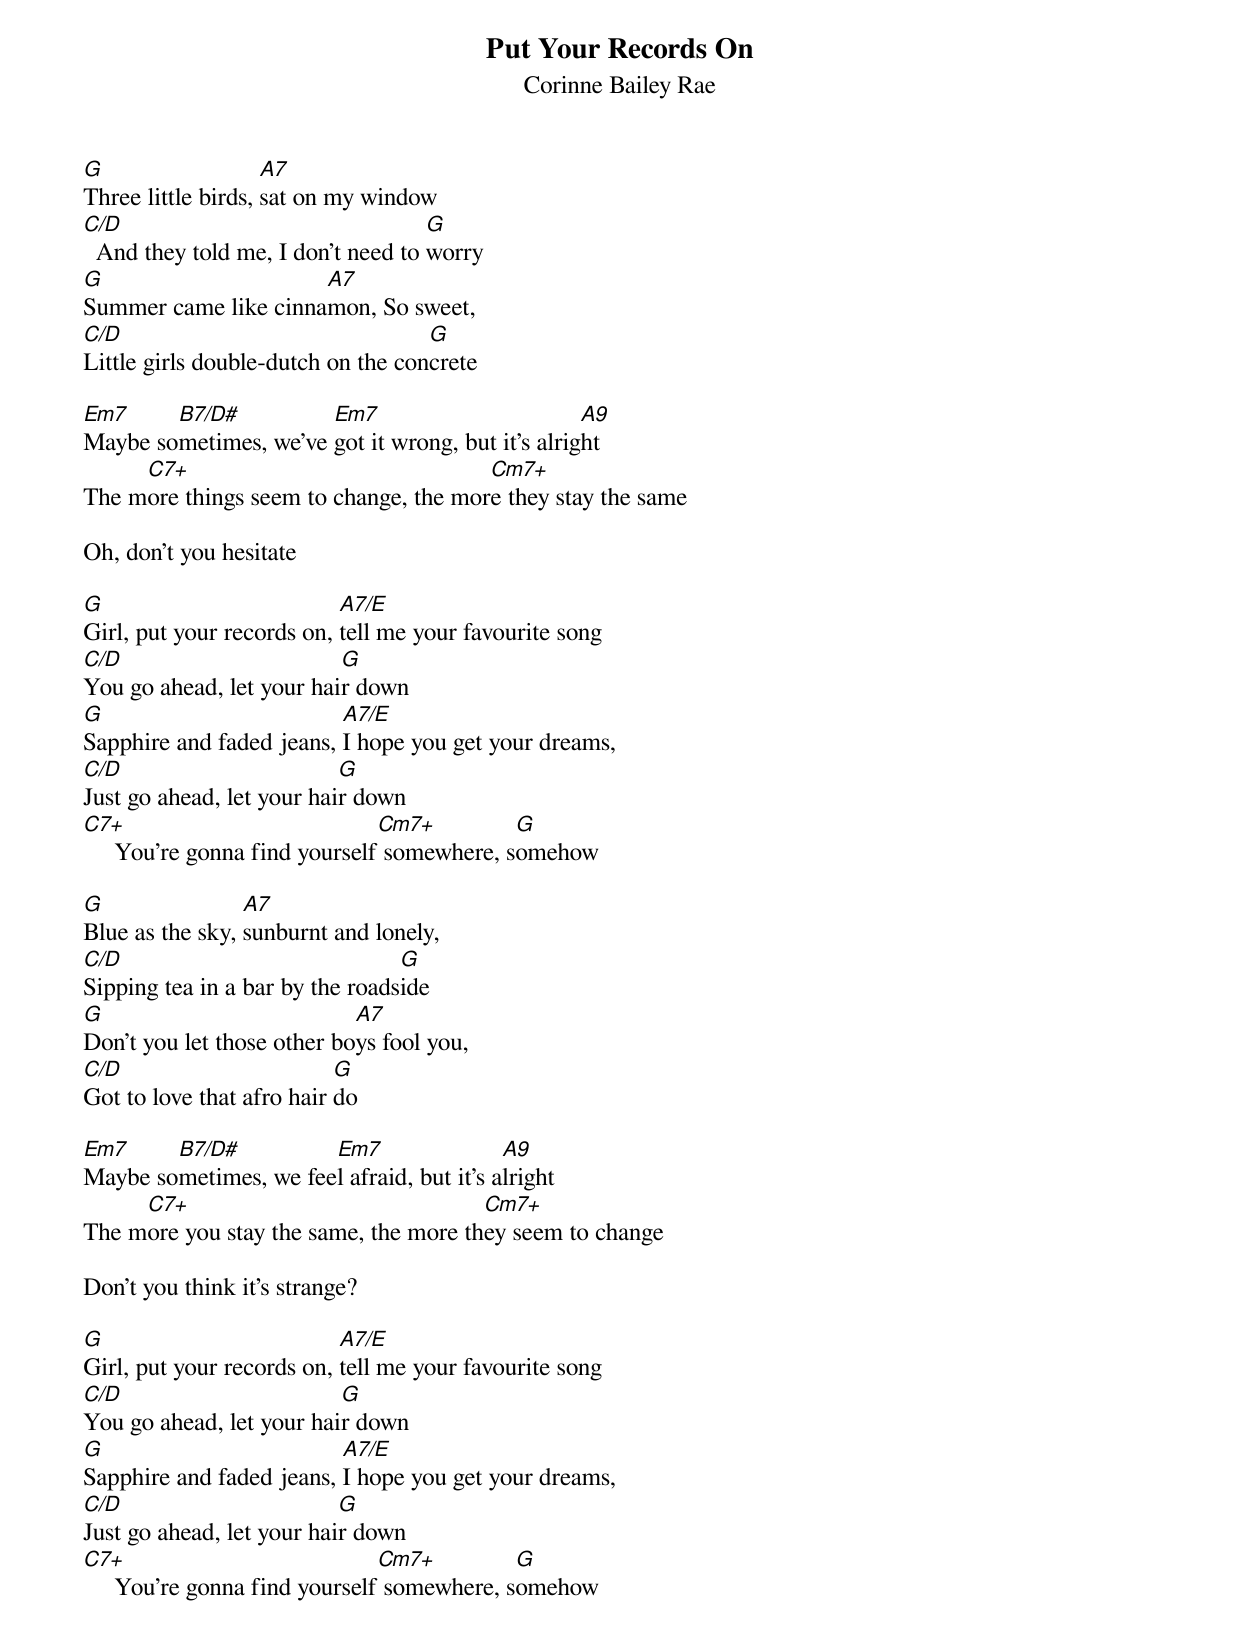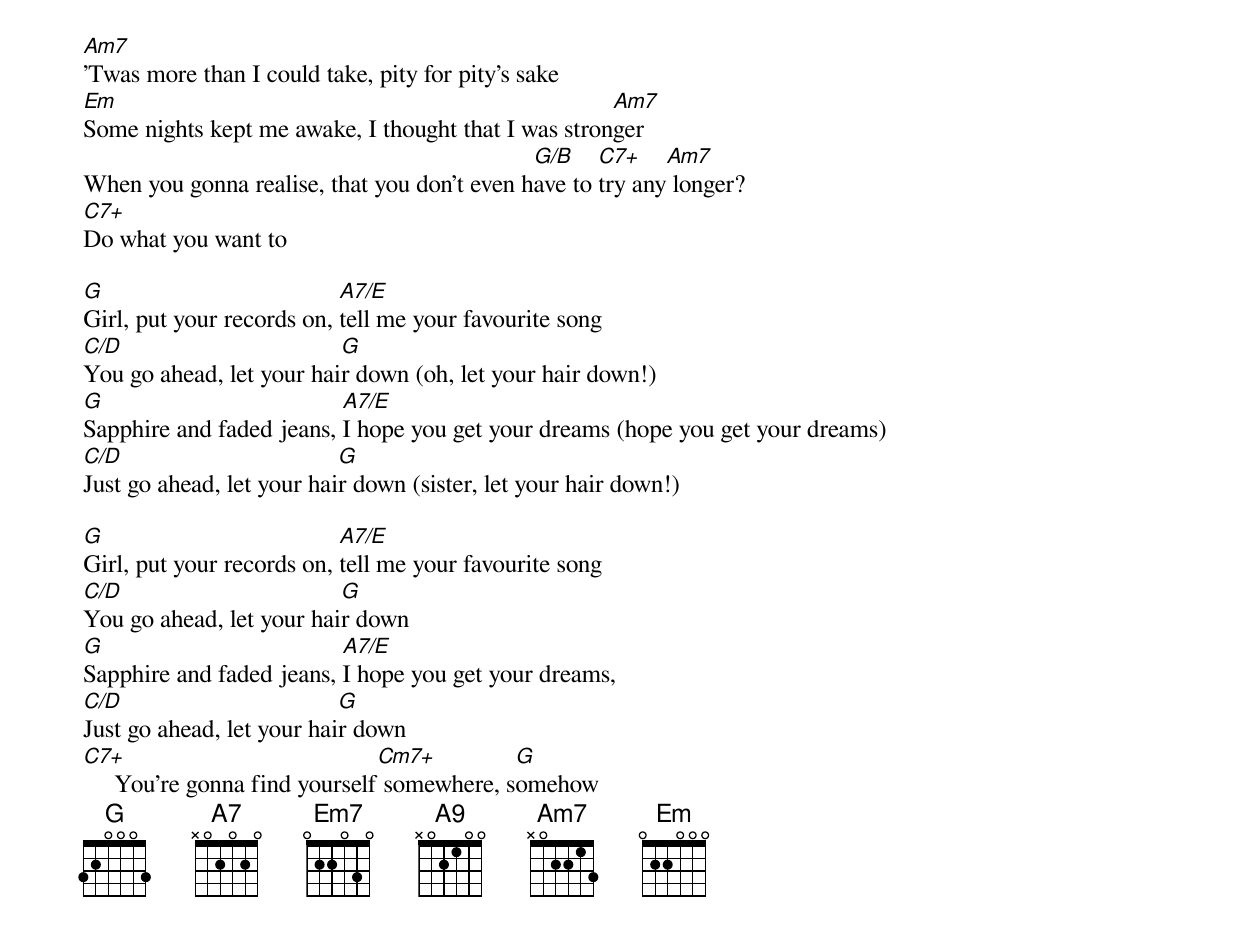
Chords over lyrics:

Put Your Records On
Corinne Bailey Rae

G                   A7
Three little birds, sat on my window
C/D                                 G
  And they told me, I don't need to worry
G                     A7
Summer came like cinnamon, So sweet,
C/D                                 G
Little girls double-dutch on the concrete

Em7     B7/D#          Em7                         A9
Maybe sometimes, we've got it wrong, but it's alright
     C7+                               Cm7+
The more things seem to change, the more they stay the same

Oh, don't you hesitate

G                          A7/E
Girl, put your records on, tell me your favourite song
C/D                       G
You go ahead, let your hair down
G                         A7/E
Sapphire and faded jeans, I hope you get your dreams,
C/D                        G
Just go ahead, let your hair down
C7+                            Cm7+         G
     You're gonna find yourself somewhere, somehow

G                A7
Blue as the sky, sunburnt and lonely,
C/D                              G
Sipping tea in a bar by the roadside
G                           A7
Don't you let those other boys fool you,
C/D                        G
Got to love that afro hair do

Em7     B7/D#          Em7                 A9
Maybe sometimes, we feel afraid, but it's alright
     C7+                               Cm7+
The more you stay the same, the more they seem to change

Don't you think it's strange?

G                          A7/E
Girl, put your records on, tell me your favourite song
C/D                       G
You go ahead, let your hair down
G                         A7/E
Sapphire and faded jeans, I hope you get your dreams,
C/D                        G
Just go ahead, let your hair down
C7+                            Cm7+         G
     You're gonna find yourself somewhere, somehow

Am7
'Twas more than I could take, pity for pity's sake
Em                                                   Am7
Some nights kept me awake, I thought that I was stronger
                                             G/B    C7+    Am7
When you gonna realise, that you don't even have to try any longer?
C7+
Do what you want to

G                          A7/E
Girl, put your records on, tell me your favourite song
C/D                       G
You go ahead, let your hair down (oh, let your hair down!)
G                         A7/E
Sapphire and faded jeans, I hope you get your dreams (hope you get your dreams)
C/D                        G
Just go ahead, let your hair down (sister, let your hair down!)

G                          A7/E
Girl, put your records on, tell me your favourite song
C/D                       G
You go ahead, let your hair down
G                         A7/E
Sapphire and faded jeans, I hope you get your dreams,
C/D                        G
Just go ahead, let your hair down
C7+                            Cm7+         G
     You're gonna find yourself somewhere, somehow
